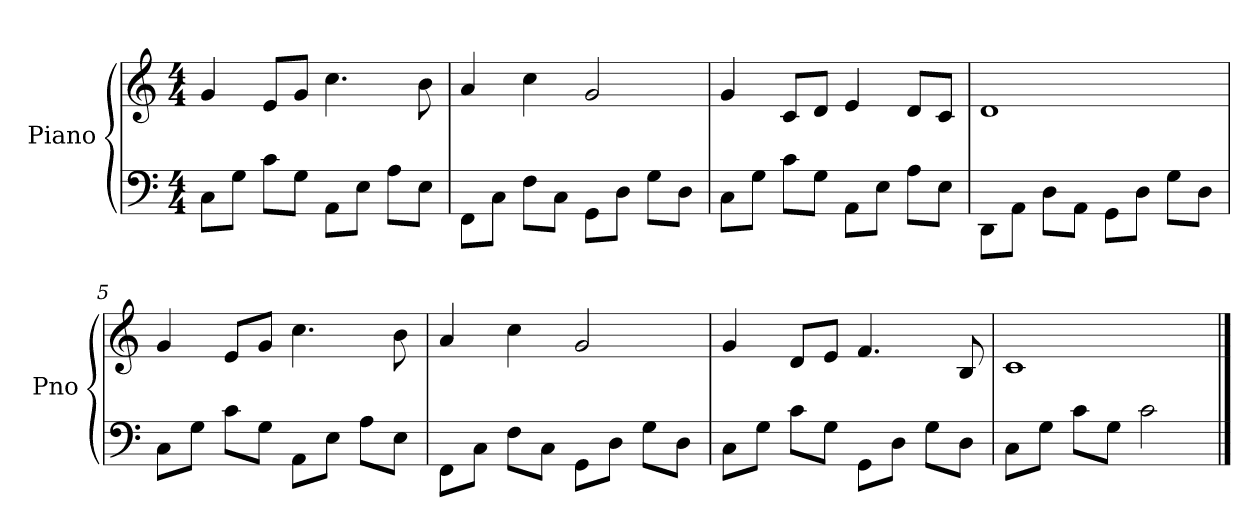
**kern	**kern
*part1	*part1
*staff2	*staff1
*I"Piano	*
*I'Pno	*
*clefF4	*clefG2
*k[]	*k[]
*M4/4	*M4/4
*MM70	*MM70
=1	=1
8C\L	4g/
8G\J	.
8c\L	8e/L
8G\J	8g/J
8AA\L	4.cc\
8E\J	.
8A\L	.
8E\J	8b\
=2	=2
8FF\L	4a/
8C\J	.
8F\L	4cc\
8C\J	.
8GG\L	2g/
8D\J	.
8G\L	.
8D\J	.
=3	=3
8C\L	4g/
8G\J	.
8c\L	8c/L
8G\J	8d/J
8AA\L	4e/
8E\J	.
8A\L	8d/L
8E\J	8c/J
=4	=4
8DD\L	1d
8AA\J	.
8D\L	.
8AA\J	.
8GG\L	.
8D\J	.
8G\L	.
8D\J	.
=5	=5
8C\L	4g/
8G\J	.
8c\L	8e/L
8G\J	8g/J
8AA\L	4.cc\
8E\J	.
8A\L	.
8E\J	8b\
!!LO:LB:g=z
=6	=6
8FF\L	4a/
8C\J	.
8F\L	4cc\
8C\J	.
8GG\L	2g/
8D\J	.
8G\L	.
8D\J	.
=7	=7
8C\L	4g/
8G\J	.
8c\L	8d/L
8G\J	8e/J
8GG\L	4.f/
8D\J	.
8G\L	.
8D\J	8B/
=8	=8
8C\L	1c
8G\J	.
8c\L	.
8G\J	.
2c\	.
==	==
*-	*-
